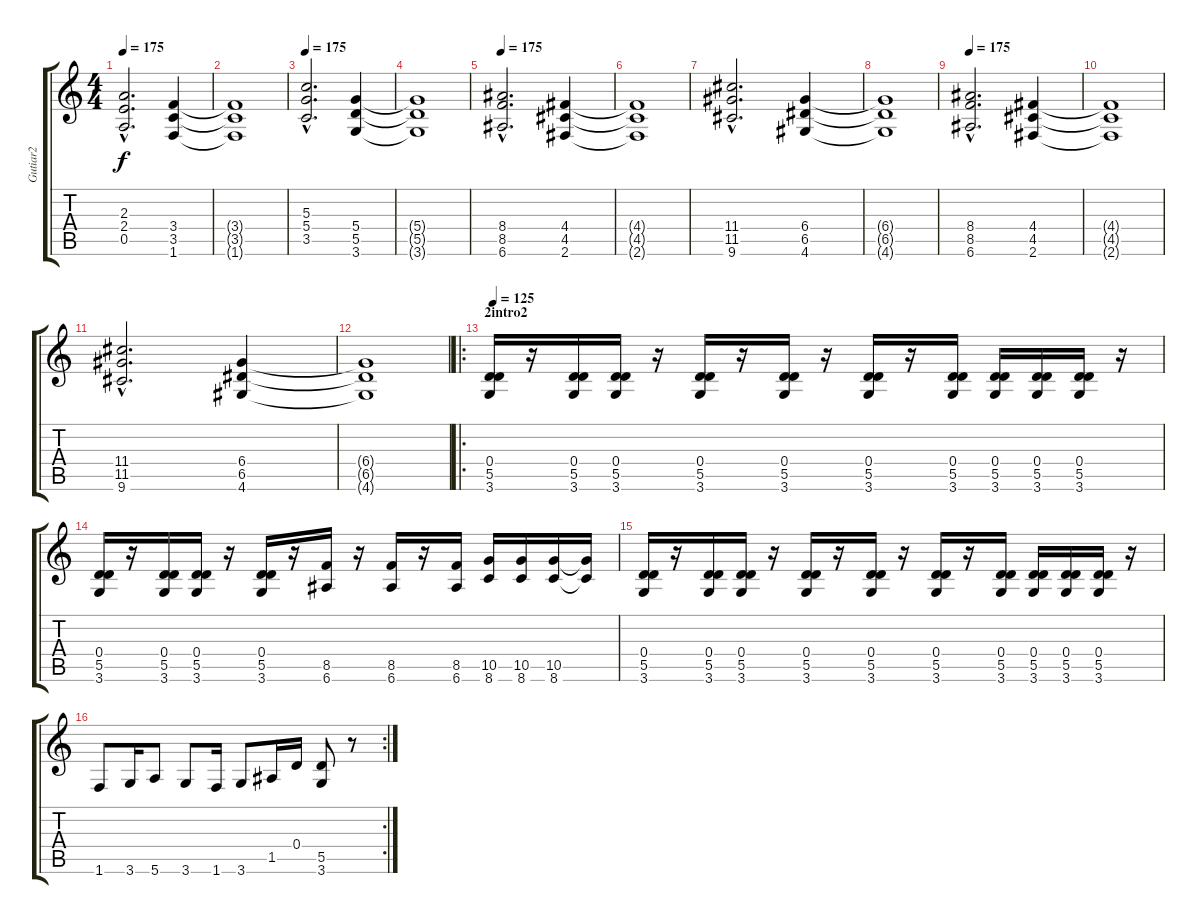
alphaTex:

\track ("Gutiar2" "Gutiar2") {instrument distortionguitar}
\staff {score tabs}
\tuning (E4 B3 G3 D3 A2 E2) {hide}
\ts (4 4)
\tempo 175
\clef g2
\ks c
(2.3{hac} 2.4{hac} 0.5{hac}).2{d dy f} (3.4 3.5 1.6).4 |
(3.4{t} 3.5{t} 1.6{t}).1 |
\tempo 175
(5.3{hac} 5.4{hac} 3.5{hac}).2{d} (5.4 5.5 3.6).4 |
(5.4{t} 5.5{t} 3.6{t}).1 |
\tempo 175
(8.4{hac} 8.5{hac} 6.6{hac}).2{d} (4.4 4.5 2.6).4 |
(4.4{t} 4.5{t} 2.6{t}).1 |
(11.4{hac} 11.5{hac} 9.6{hac}).2{d} (6.4 6.5 4.6).4 |
(6.4{t} 6.5{t} 4.6{t}).1 |
\tempo 175
(8.4{hac} 8.5{hac} 6.6{hac}).2{d} (4.4 4.5 2.6).4 |
(4.4{t} 4.5{t} 2.6{t}).1 |
(11.4{hac} 11.5{hac} 9.6{hac}).2{d} (6.4 6.5 4.6).4 |
(6.4{t} 6.5{t} 4.6{t}).1 |
\ro
\section ("" "2intro2")
\tempo 125
(0.4 5.5 3.6).16{volume 16 instrument distortionguitar} r.16 (0.4 5.5 3.6).16 (0.4 5.5 3.6).16 r.16 (0.4 5.5 3.6).16 r.16 (0.4 5.5 3.6).16 r.16 (0.4 5.5 3.6).16 r.16 (0.4 5.5 3.6).16 (0.4 5.5 3.6).16 (0.4 5.5 3.6).16 (0.4 5.5 3.6).16 r.16 |
(0.4 5.5 3.6).16 r.16 (0.4 5.5 3.6).16 (0.4 5.5 3.6).16 r.16 (0.4 5.5 3.6).16 r.16 (8.5 6.6).16 r.16 (8.5 6.6).16 r.16 (8.5 6.6).16 (10.5 8.6).16 (10.5 8.6).16 (10.5 8.6).16 (10.5{t} 8.6{t}).16 |
(0.4 5.5 3.6).16 r.16 (0.4 5.5 3.6).16 (0.4 5.5 3.6).16 r.16 (0.4 5.5 3.6).16 r.16 (0.4 5.5 3.6).16 r.16 (0.4 5.5 3.6).16 r.16 (0.4 5.5 3.6).16 (0.4 5.5 3.6).16 (0.4 5.5 3.6).16 (0.4 5.5 3.6).16 r.16 |
\rc 2
1.6.8 3.6.16 5.6.8 3.6.8 1.6.16 3.6.8 1.5.16 0.4.16 (5.5 3.6).8 r.8
